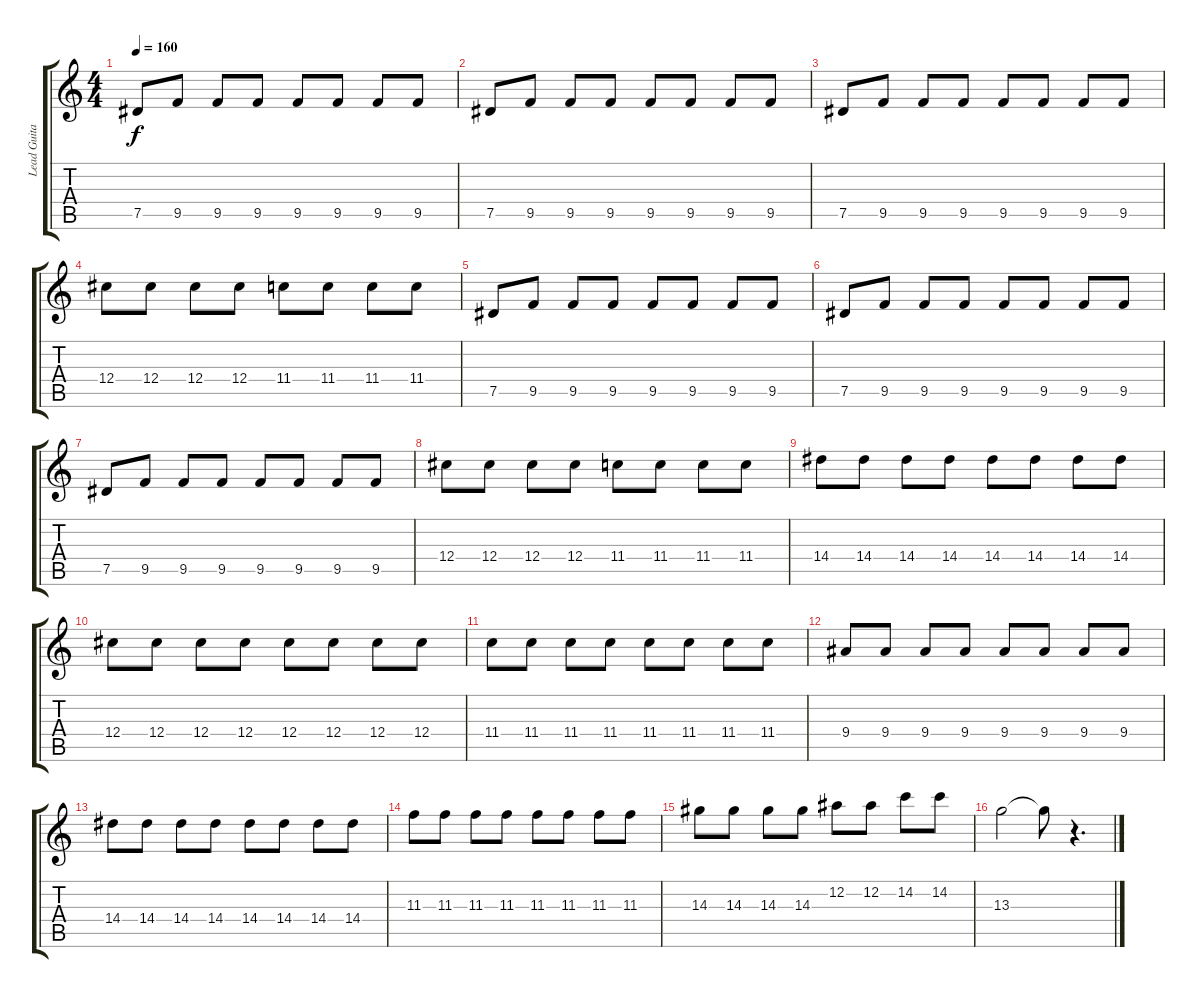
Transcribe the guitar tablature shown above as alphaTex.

\track ("Lead Guitar" "Lead Guita") {instrument distortionguitar}
\staff {score tabs}
\tuning (Eb4 Bb3 Gb3 Db3 Ab2 Db2) {hide}
\ts (4 4)
\tempo 160
\clef g2
\ks c
7.5.8{dy f} 9.5.8 9.5.8 9.5.8 9.5.8 9.5.8 9.5.8 9.5.8 |
7.5.8 9.5.8 9.5.8 9.5.8 9.5.8 9.5.8 9.5.8 9.5.8 |
7.5.8 9.5.8 9.5.8 9.5.8 9.5.8 9.5.8 9.5.8 9.5.8 |
12.4.8 12.4.8 12.4.8 12.4.8 11.4.8 11.4.8 11.4.8 11.4.8 |
7.5.8 9.5.8 9.5.8 9.5.8 9.5.8 9.5.8 9.5.8 9.5.8 |
7.5.8 9.5.8 9.5.8 9.5.8 9.5.8 9.5.8 9.5.8 9.5.8 |
7.5.8 9.5.8 9.5.8 9.5.8 9.5.8 9.5.8 9.5.8 9.5.8 |
12.4.8 12.4.8 12.4.8 12.4.8 11.4.8 11.4.8 11.4.8 11.4.8 |
14.4.8 14.4.8 14.4.8 14.4.8 14.4.8 14.4.8 14.4.8 14.4.8 |
12.4.8 12.4.8 12.4.8 12.4.8 12.4.8 12.4.8 12.4.8 12.4.8 |
11.4.8 11.4.8 11.4.8 11.4.8 11.4.8 11.4.8 11.4.8 11.4.8 |
9.4.8 9.4.8 9.4.8 9.4.8 9.4.8 9.4.8 9.4.8 9.4.8 |
14.4.8 14.4.8 14.4.8 14.4.8 14.4.8 14.4.8 14.4.8 14.4.8 |
11.3.8 11.3.8 11.3.8 11.3.8 11.3.8 11.3.8 11.3.8 11.3.8 |
14.3.8 14.3.8 14.3.8 14.3.8 12.2.8 12.2.8 14.2.8 14.2.8 |
13.3.2 13.3{t}.8 r.4{d}
